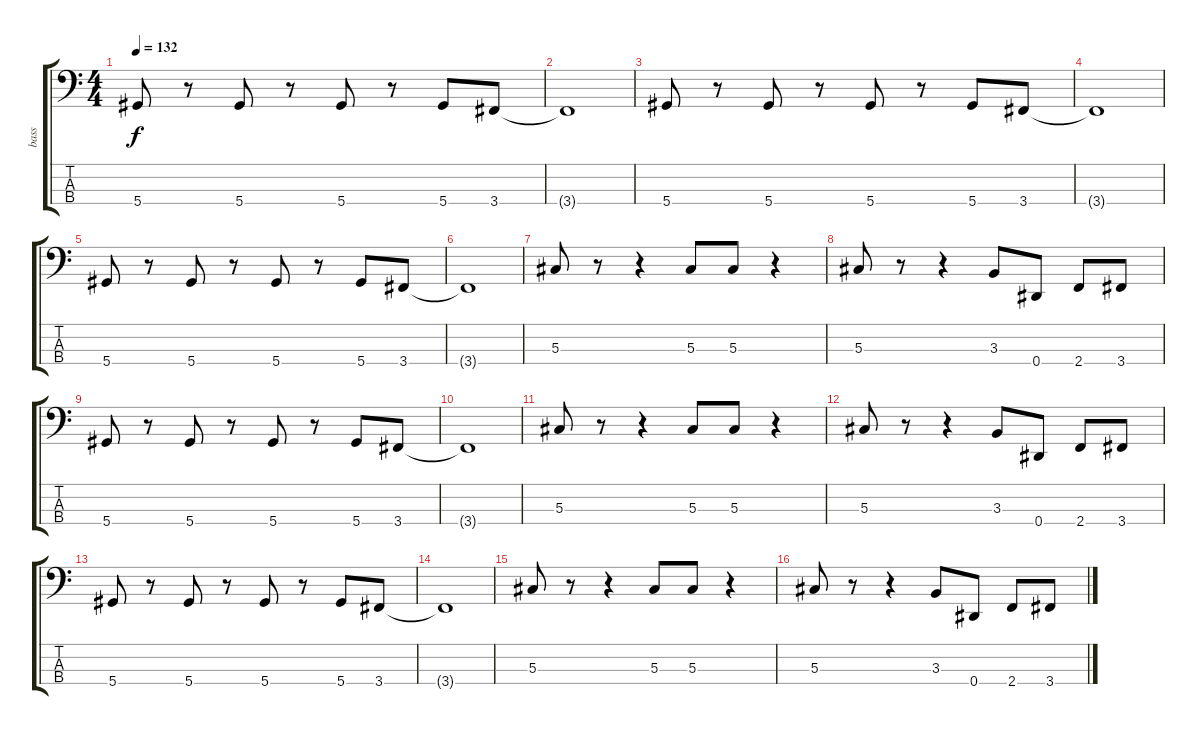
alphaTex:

\track ("bass" "bass") {instrument electricbasspick}
\staff {score tabs}
\tuning (Gb2 Db2 Ab1 Eb1) {hide}
\ts (4 4)
\tempo 132
\clef f4
\ks c
5.4.8{dy f} r.8 5.4.8 r.8 5.4.8 r.8 5.4.8 3.4.8 |
3.4{t}.1 |
5.4.8 r.8 5.4.8 r.8 5.4.8 r.8 5.4.8 3.4.8 |
3.4{t}.1 |
5.4.8 r.8 5.4.8 r.8 5.4.8 r.8 5.4.8 3.4.8 |
3.4{t}.1 |
5.3.8 r.8 r.4 5.3.8 5.3.8 r.4 |
5.3.8 r.8 r.4 3.3.8 0.4.8 2.4.8 3.4.8 |
5.4.8 r.8 5.4.8 r.8 5.4.8 r.8 5.4.8 3.4.8 |
3.4{t}.1 |
5.3.8 r.8 r.4 5.3.8 5.3.8 r.4 |
5.3.8 r.8 r.4 3.3.8 0.4.8 2.4.8 3.4.8 |
5.4.8 r.8 5.4.8 r.8 5.4.8 r.8 5.4.8 3.4.8 |
3.4{t}.1 |
5.3.8 r.8 r.4 5.3.8 5.3.8 r.4 |
5.3.8 r.8 r.4 3.3.8 0.4.8 2.4.8 3.4.8
